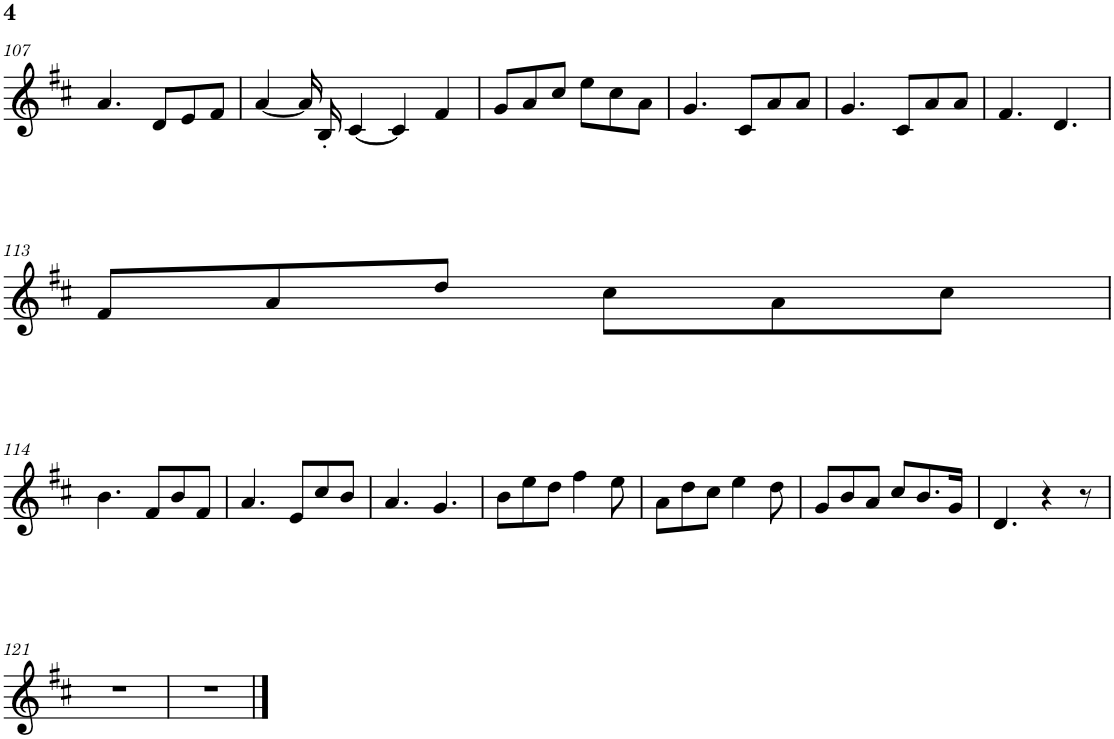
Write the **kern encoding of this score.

**kern
*part1
*staff1
*I"Voice
*I'V
!!LO:PB:g=z
*clefG2
*k[f#c#]
*M6/8
=107
4.a/
8d/L
8e/
8f#/J
=108
[<4a/
16a/]
16B'/
[<4c#/
8c#/_
8ryy
4f#/
=109
8g/L
8c#/]
8a/
8cc#/J
8ee\L
8cc#\
8a\J
=110
4.g/
8c#/L
8a/
8a/J
=111
4.g/
8c#/L
8a/
8a/J
=112
4.f#/
4.d/
!!LO:LB:g=z
=113
8f#/L
8a/
8dd/J
8cc#\L
8a\
8cc#\J
!!LO:LB:g=z
=114
4.b\
8f#/L
8b/
8f#/J
=115
4.a/
8e/L
8cc#/
8b/J
=116
4.a/
4.g/
=117
8b\L
8ee\
8dd\J
4ff#\
8ee\
=118
8a\L
8dd\
8cc#\J
4ee\
8dd\
=119
8g/L
8b/
8a/J
8cc#/L
8.b/
16g/Jk
=120
4.d/
4r
8r
!!LO:LB:g=z
=121
2.r
=122
2.r
==
*-
